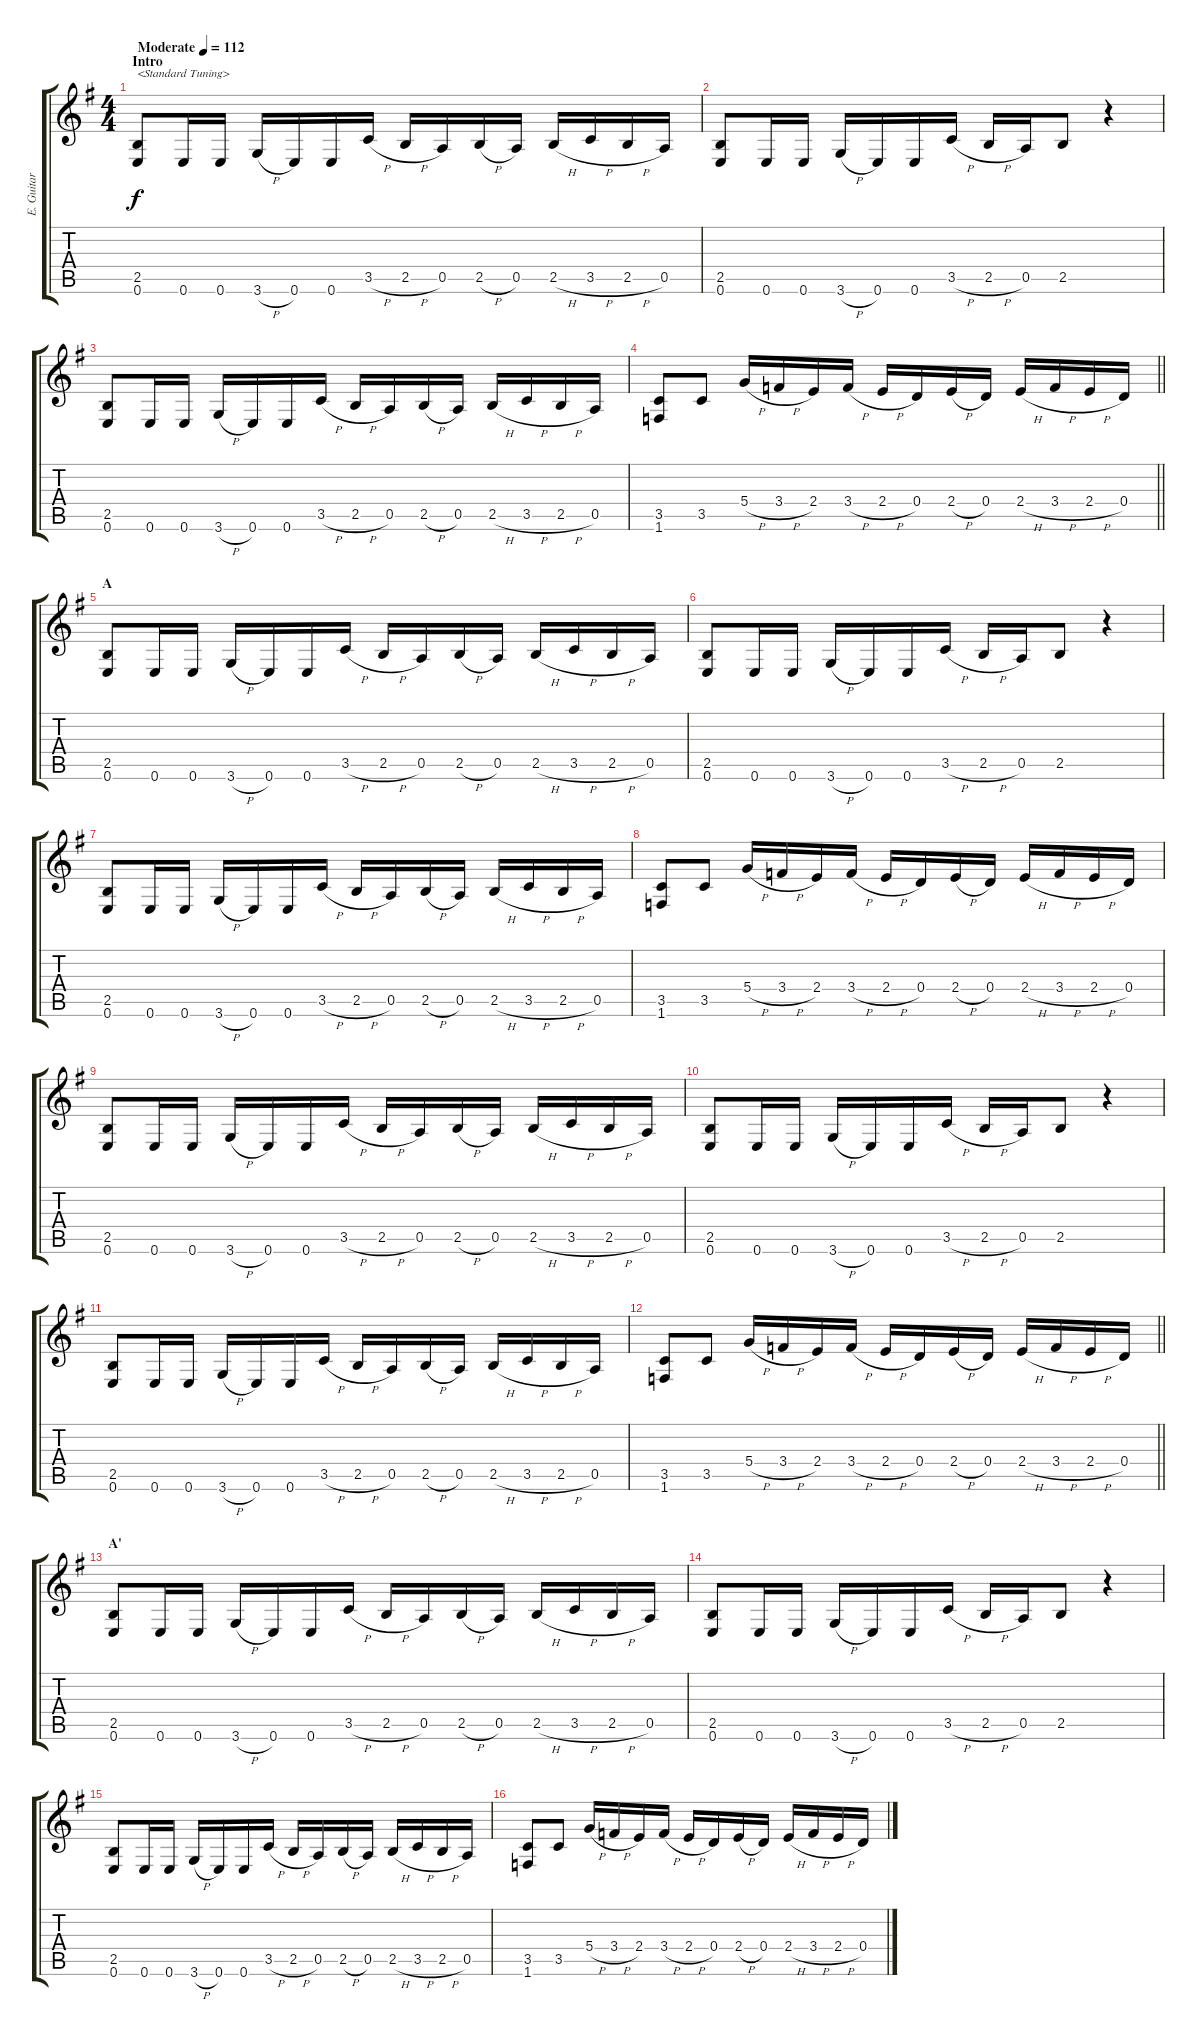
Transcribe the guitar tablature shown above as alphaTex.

\track ("E. Guitar II" "E. Guitar ") {instrument overdrivenguitar}
\staff {score tabs}
\tuning (E4 B3 G3 D3 A2 E2) {hide}
\ts (4 4)
\section ("" "Intro")
\tempo (112 "Moderate")
\clef g2
\ks g
(2.5 0.6).8{txt "<Standard Tuning>" dy f instrument overdrivenguitar} 0.6.16 0.6.16 3.6{h}.16 0.6.16 0.6.16 3.5{h}.16 2.5{h}.16 0.5.16 2.5{h}.16 0.5.16 2.5{h}.16 3.5{h}.16 2.5{h}.16 0.5.16 |
(2.5 0.6).8 0.6.16 0.6.16 3.6{h}.16 0.6.16 0.6.16 3.5{h}.16 2.5{h}.16 0.5.16 2.5.8 r.4 |
(2.5 0.6).8 0.6.16 0.6.16 3.6{h}.16 0.6.16 0.6.16 3.5{h}.16 2.5{h}.16 0.5.16 2.5{h}.16 0.5.16 2.5{h}.16 3.5{h}.16 2.5{h}.16 0.5.16 |
\barLineRight lightlight
(3.5 1.6).8 3.5.8 5.4{h}.16 3.4{h}.16 2.4.16 3.4{h}.16 2.4{h}.16 0.4.16 2.4{h}.16 0.4.16 2.4{h}.16 3.4{h}.16 2.4{h}.16 0.4.16 |
\section ("" "A")
(2.5 0.6).8 0.6.16 0.6.16 3.6{h}.16 0.6.16 0.6.16 3.5{h}.16 2.5{h}.16 0.5.16 2.5{h}.16 0.5.16 2.5{h}.16 3.5{h}.16 2.5{h}.16 0.5.16 |
(2.5 0.6).8 0.6.16 0.6.16 3.6{h}.16 0.6.16 0.6.16 3.5{h}.16 2.5{h}.16 0.5.16 2.5.8 r.4 |
(2.5 0.6).8 0.6.16 0.6.16 3.6{h}.16 0.6.16 0.6.16 3.5{h}.16 2.5{h}.16 0.5.16 2.5{h}.16 0.5.16 2.5{h}.16 3.5{h}.16 2.5{h}.16 0.5.16 |
(3.5 1.6).8 3.5.8 5.4{h}.16 3.4{h}.16 2.4.16 3.4{h}.16 2.4{h}.16 0.4.16 2.4{h}.16 0.4.16 2.4{h}.16 3.4{h}.16 2.4{h}.16 0.4.16 |
(2.5 0.6).8 0.6.16 0.6.16 3.6{h}.16 0.6.16 0.6.16 3.5{h}.16 2.5{h}.16 0.5.16 2.5{h}.16 0.5.16 2.5{h}.16 3.5{h}.16 2.5{h}.16 0.5.16 |
(2.5 0.6).8 0.6.16 0.6.16 3.6{h}.16 0.6.16 0.6.16 3.5{h}.16 2.5{h}.16 0.5.16 2.5.8 r.4 |
(2.5 0.6).8 0.6.16 0.6.16 3.6{h}.16 0.6.16 0.6.16 3.5{h}.16 2.5{h}.16 0.5.16 2.5{h}.16 0.5.16 2.5{h}.16 3.5{h}.16 2.5{h}.16 0.5.16 |
\barLineRight lightlight
(3.5 1.6).8 3.5.8 5.4{h}.16 3.4{h}.16 2.4.16 3.4{h}.16 2.4{h}.16 0.4.16 2.4{h}.16 0.4.16 2.4{h}.16 3.4{h}.16 2.4{h}.16 0.4.16 |
\section ("" "A'")
(2.5 0.6).8 0.6.16 0.6.16 3.6{h}.16 0.6.16 0.6.16 3.5{h}.16 2.5{h}.16 0.5.16 2.5{h}.16 0.5.16 2.5{h}.16 3.5{h}.16 2.5{h}.16 0.5.16 |
(2.5 0.6).8 0.6.16 0.6.16 3.6{h}.16 0.6.16 0.6.16 3.5{h}.16 2.5{h}.16 0.5.16 2.5.8 r.4 |
(2.5 0.6).8 0.6.16 0.6.16 3.6{h}.16 0.6.16 0.6.16 3.5{h}.16 2.5{h}.16 0.5.16 2.5{h}.16 0.5.16 2.5{h}.16 3.5{h}.16 2.5{h}.16 0.5.16 |
(3.5 1.6).8 3.5.8 5.4{h}.16 3.4{h}.16 2.4.16 3.4{h}.16 2.4{h}.16 0.4.16 2.4{h}.16 0.4.16 2.4{h}.16 3.4{h}.16 2.4{h}.16 0.4.16
